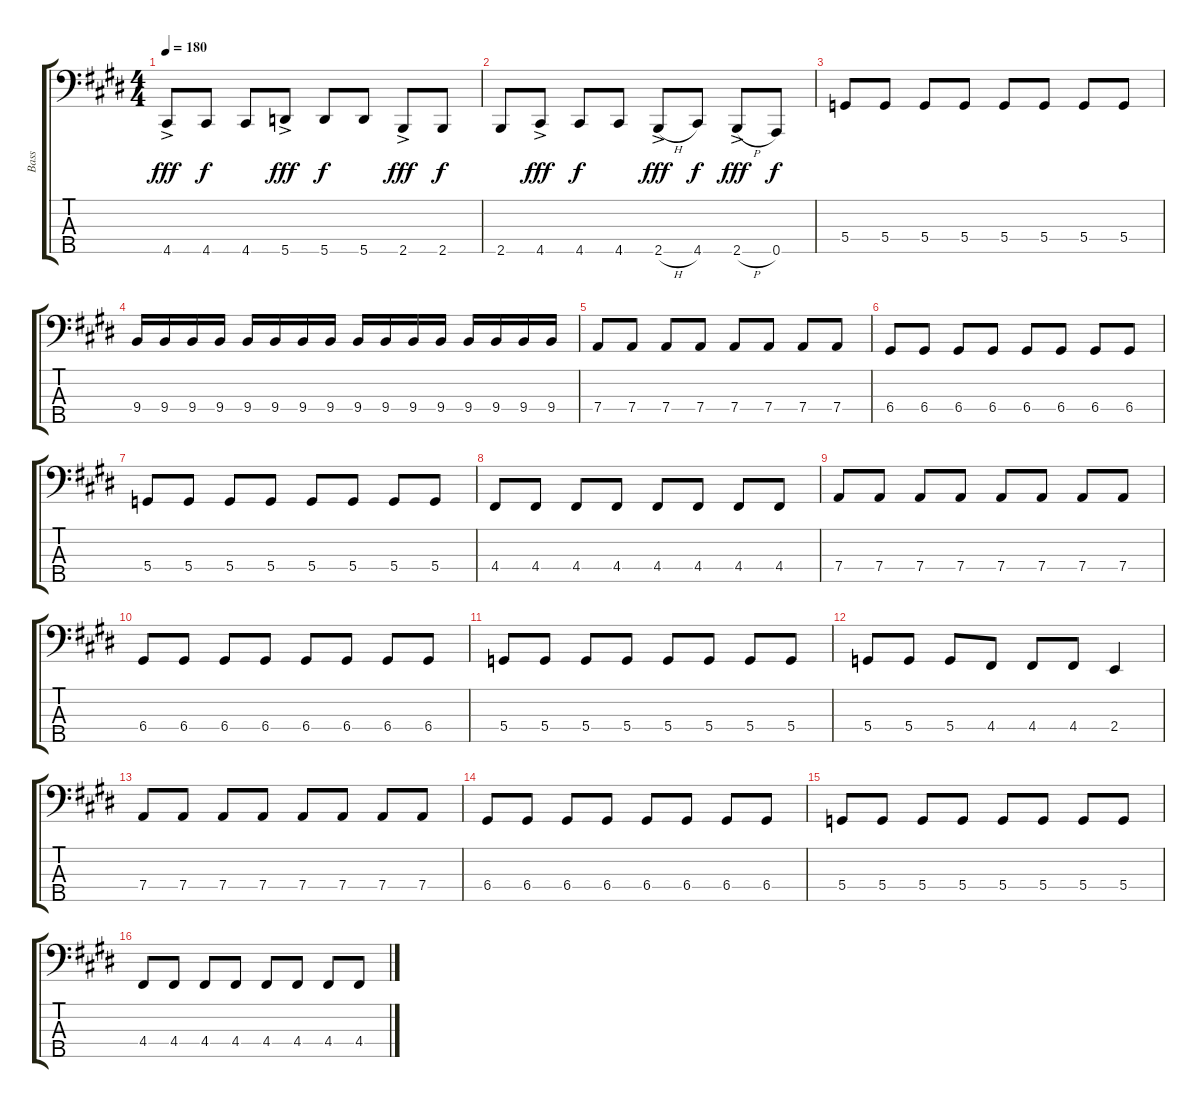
\track ("Bass" "Bass") {instrument electricbasspick}
\staff {score tabs}
\tuning (F2 C2 G1 D1 A0) {hide}
\ts (4 4)
\tempo 180
\clef f4
\ks c#minor
4.5{ac}.8{dy fff} 4.5.8{dy f} 4.5.8 5.5{ac}.8{dy fff} 5.5.8{dy f} 5.5.8 2.5{ac}.8{dy fff} 2.5.8{dy f} |
2.5.8 4.5{ac}.8{dy fff} 4.5.8{dy f} 4.5.8 2.5{h ac}.8{dy fff} 4.5.8{dy f} 2.5{h ac}.8{dy fff} 0.5.8{dy f} |
5.4.8 5.4.8 5.4.8 5.4.8 5.4.8 5.4.8 5.4.8 5.4.8 |
9.4.16 9.4.16 9.4.16 9.4.16 9.4.16 9.4.16 9.4.16 9.4.16 9.4.16 9.4.16 9.4.16 9.4.16 9.4.16 9.4.16 9.4.16 9.4.16 |
7.4.8 7.4.8 7.4.8 7.4.8 7.4.8 7.4.8 7.4.8 7.4.8 |
6.4.8 6.4.8 6.4.8 6.4.8 6.4.8 6.4.8 6.4.8 6.4.8 |
5.4.8 5.4.8 5.4.8 5.4.8 5.4.8 5.4.8 5.4.8 5.4.8 |
4.4.8 4.4.8 4.4.8 4.4.8 4.4.8 4.4.8 4.4.8 4.4.8 |
7.4.8 7.4.8 7.4.8 7.4.8 7.4.8 7.4.8 7.4.8 7.4.8 |
6.4.8 6.4.8 6.4.8 6.4.8 6.4.8 6.4.8 6.4.8 6.4.8 |
5.4.8 5.4.8 5.4.8 5.4.8 5.4.8 5.4.8 5.4.8 5.4.8 |
5.4.8 5.4.8 5.4.8 4.4.8 4.4.8 4.4.8 2.4.4 |
7.4.8 7.4.8 7.4.8 7.4.8 7.4.8 7.4.8 7.4.8 7.4.8 |
6.4.8 6.4.8 6.4.8 6.4.8 6.4.8 6.4.8 6.4.8 6.4.8 |
5.4.8 5.4.8 5.4.8 5.4.8 5.4.8 5.4.8 5.4.8 5.4.8 |
4.4.8 4.4.8 4.4.8 4.4.8 4.4.8 4.4.8 4.4.8 4.4.8
